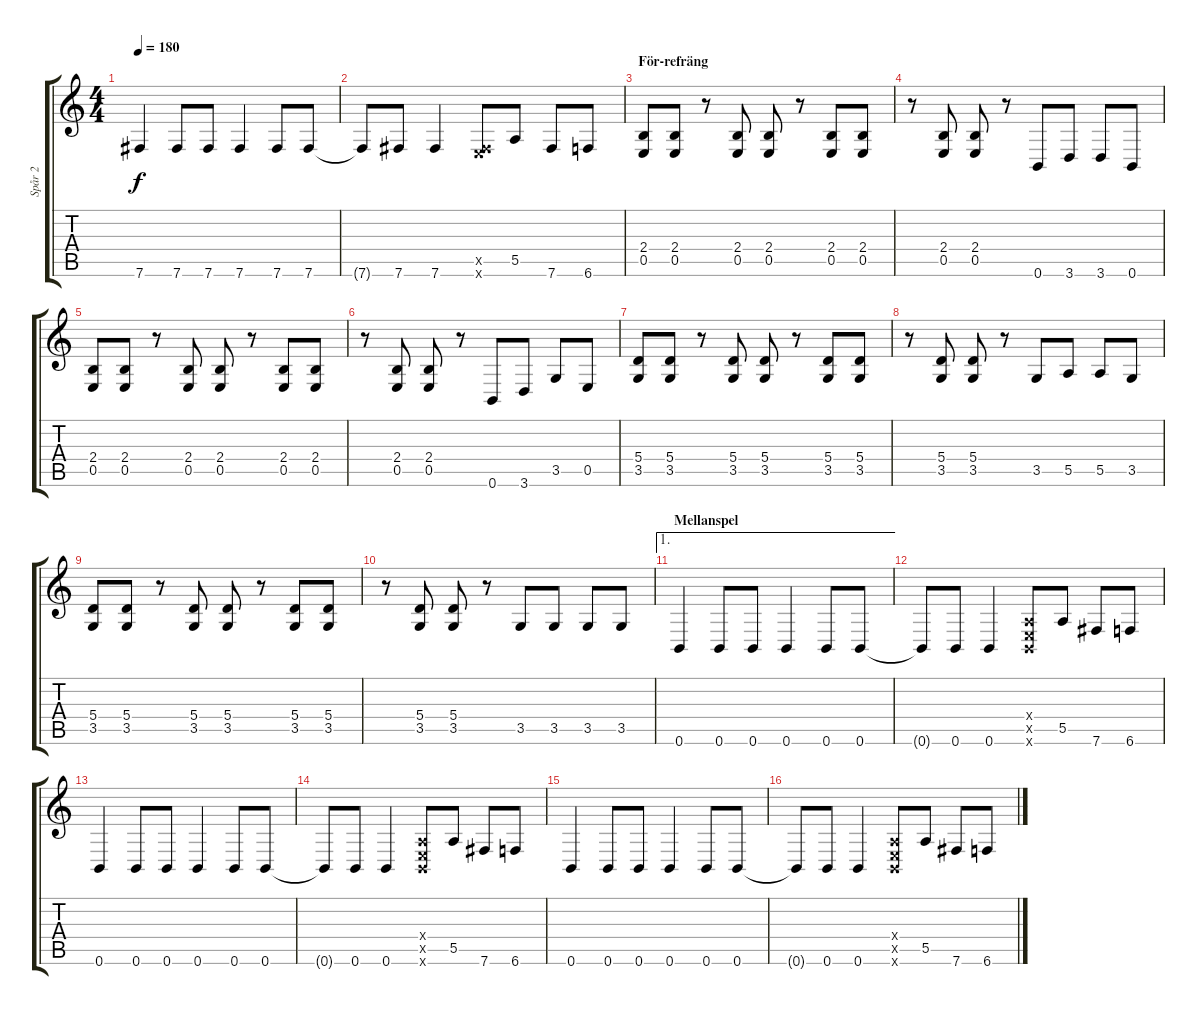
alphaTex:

\track ("Spår 2" "Spår 2") {instrument distortionguitar}
\staff {score tabs}
\tuning (B3 Gb3 D3 A2 E2 B1) {hide}
\ts (4 4)
\tempo 180
\clef g2
\ks c
7.6.4{dy f} 7.6.8 7.6.8 7.6.4 7.6.8 7.6.8 |
7.6{t}.8 7.6.8 7.6.4 (0.5{x} 7.6{x}).8 5.5.8 7.6.8 6.6.8 |
\section ("" "För-refräng")
(2.4 0.5).8 (2.4 0.5).8 r.8 (2.4 0.5).8 (2.4 0.5).8 r.8 (2.4 0.5).8 (2.4 0.5).8 |
r.8 (2.4 0.5).8 (2.4 0.5).8 r.8 0.6.8 3.6.8 3.6.8 0.6.8 |
(2.4 0.5).8 (2.4 0.5).8 r.8 (2.4 0.5).8 (2.4 0.5).8 r.8 (2.4 0.5).8 (2.4 0.5).8 |
r.8 (2.4 0.5).8 (2.4 0.5).8 r.8 0.6.8 3.6.8 3.5.8 0.5.8 |
(5.4 3.5).8 (5.4 3.5).8 r.8 (5.4 3.5).8 (5.4 3.5).8 r.8 (5.4 3.5).8 (5.4 3.5).8 |
r.8 (5.4 3.5).8 (5.4 3.5).8 r.8 3.5.8 5.5.8 5.5.8 3.5.8 |
(5.4 3.5).8 (5.4 3.5).8 r.8 (5.4 3.5).8 (5.4 3.5).8 r.8 (5.4 3.5).8 (5.4 3.5).8 |
r.8 (5.4 3.5).8 (5.4 3.5).8 r.8 3.5.8 3.5.8 3.5.8 3.5.8 |
\ae 1
\section ("" "Mellanspel")
0.6.4 0.6.8 0.6.8 0.6.4 0.6.8 0.6.8 |
0.6{t}.8 0.6.8 0.6.4 (0.4{x} 0.5{x} 0.6{x}).8 5.5.8 7.6.8 6.6.8 |
0.6.4 0.6.8 0.6.8 0.6.4 0.6.8 0.6.8 |
0.6{t}.8 0.6.8 0.6.4 (0.4{x} 0.5{x} 0.6{x}).8 5.5.8 7.6.8 6.6.8 |
0.6.4 0.6.8 0.6.8 0.6.4 0.6.8 0.6.8 |
0.6{t}.8 0.6.8 0.6.4 (0.4{x} 0.5{x} 0.6{x}).8 5.5.8 7.6.8 6.6.8
